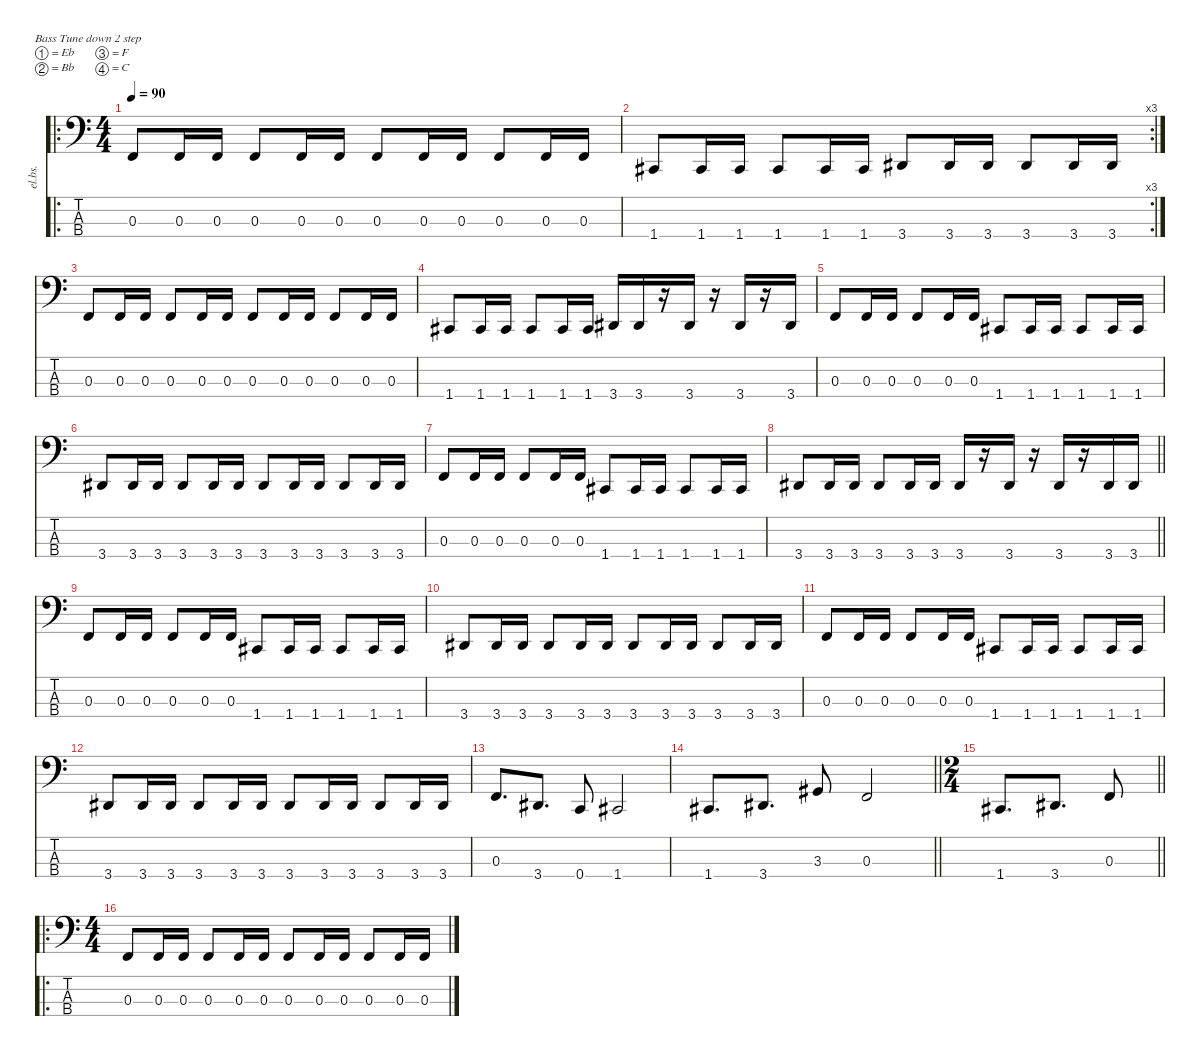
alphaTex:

\defaultSystemsLayout 4
\hideDynamics
\bracketExtendMode nobrackets
\otherSystemsTrackNameOrientation horizontal
\track ("bass" "el.bs.") {instrument electricbassfinger}
\staff {score tabs}
\tuning (Eb2 Bb1 F1 C1)
\ro
\ts (4 4)
\beaming (8 2 2 2 2)
\tempo 90
\clef f4
\ks c
0.3.8{dy f instrument electricbassfinger beam Up} 0.3.16{beam Up} 0.3.16{beam Up} 0.3.8{beam Up} 0.3.16{beam Up} 0.3.16{beam Up} 0.3.8{beam Up} 0.3.16{beam Up} 0.3.16{beam Up} 0.3.8{beam Up} 0.3.16{beam Up} 0.3.16{beam Up} |
\rc 3
1.4{acc #}.8{beam Up} 1.4{acc #}.16{beam Up} 1.4{acc #}.16{beam Up} 1.4{acc #}.8{beam Up} 1.4{acc #}.16{beam Up} 1.4{acc #}.16{beam Up} 3.4{acc #}.8{beam Up} 3.4{acc #}.16{beam Up} 3.4{acc #}.16{beam Up} 3.4{acc #}.8{beam Up} 3.4{acc #}.16{beam Up} 3.4{acc #}.16{beam Up} |
0.3.8{beam Up} 0.3.16{beam Up} 0.3.16{beam Up} 0.3.8{beam Up} 0.3.16{beam Up} 0.3.16{beam Up} 0.3.8{beam Up} 0.3.16{beam Up} 0.3.16{beam Up} 0.3.8{beam Up} 0.3.16{beam Up} 0.3.16{beam Up} |
1.4{acc #}.8{beam Up} 1.4{acc #}.16{beam Up} 1.4{acc #}.16{beam Up} 1.4{acc #}.8{beam Up} 1.4{acc #}.16{beam Up} 1.4{acc #}.16{beam Up} 3.4{acc #}.16{beam Up} 3.4{acc #}.16{beam Up} r.16{beam Up} 3.4{acc #}.16{beam Up} r.16{beam Up} 3.4{acc #}.16{beam Up} r.16{beam Up} 3.4{acc #}.16{beam Up} |
0.3.8{beam Up} 0.3.16{beam Up} 0.3.16{beam Up} 0.3.8{beam Up} 0.3.16{beam Up} 0.3.16{beam Up} 1.4{acc #}.8{beam Up} 1.4{acc #}.16{beam Up} 1.4{acc #}.16{beam Up} 1.4{acc #}.8{beam Up} 1.4{acc #}.16{beam Up} 1.4{acc #}.16{beam Up} |
3.4{acc #}.8{beam Up} 3.4{acc #}.16{beam Up} 3.4{acc #}.16{beam Up} 3.4{acc #}.8{beam Up} 3.4{acc #}.16{beam Up} 3.4{acc #}.16{beam Up} 3.4{acc #}.8{beam Up} 3.4{acc #}.16{beam Up} 3.4{acc #}.16{beam Up} 3.4{acc #}.8{beam Up} 3.4{acc #}.16{beam Up} 3.4{acc #}.16{beam Up} |
0.3.8{beam Up} 0.3.16{beam Up} 0.3.16{beam Up} 0.3.8{beam Up} 0.3.16{beam Up} 0.3.16{beam Up} 1.4{acc #}.8{beam Up} 1.4{acc #}.16{beam Up} 1.4{acc #}.16{beam Up} 1.4{acc #}.8{beam Up} 1.4{acc #}.16{beam Up} 1.4{acc #}.16{beam Up} |
\barLineRight lightlight
3.4{acc #}.8{beam Up} 3.4{acc #}.16{beam Up} 3.4{acc #}.16{beam Up} 3.4{acc #}.8{beam Up} 3.4{acc #}.16{beam Up} 3.4{acc #}.16{beam Up} 3.4{acc #}.16{beam Up} r.16{beam Up} 3.4{acc #}.16{beam Up} r.16{beam Up} 3.4{acc #}.16{beam Up} r.16{beam Up} 3.4{acc #}.16{beam Up} 3.4{acc #}.16{beam Up} |
0.3.8{beam Up} 0.3.16{beam Up} 0.3.16{beam Up} 0.3.8{beam Up} 0.3.16{beam Up} 0.3.16{beam Up} 1.4{acc #}.8{beam Up} 1.4{acc #}.16{beam Up} 1.4{acc #}.16{beam Up} 1.4{acc #}.8{beam Up} 1.4{acc #}.16{beam Up} 1.4{acc #}.16{beam Up} |
3.4{acc #}.8{beam Up} 3.4{acc #}.16{beam Up} 3.4{acc #}.16{beam Up} 3.4{acc #}.8{beam Up} 3.4{acc #}.16{beam Up} 3.4{acc #}.16{beam Up} 3.4{acc #}.8{beam Up} 3.4{acc #}.16{beam Up} 3.4{acc #}.16{beam Up} 3.4{acc #}.8{beam Up} 3.4{acc #}.16{beam Up} 3.4{acc #}.16{beam Up} |
0.3.8{beam Up} 0.3.16{beam Up} 0.3.16{beam Up} 0.3.8{beam Up} 0.3.16{beam Up} 0.3.16{beam Up} 1.4{acc #}.8{beam Up} 1.4{acc #}.16{beam Up} 1.4{acc #}.16{beam Up} 1.4{acc #}.8{beam Up} 1.4{acc #}.16{beam Up} 1.4{acc #}.16{beam Up} |
3.4{acc #}.8{beam Up} 3.4{acc #}.16{beam Up} 3.4{acc #}.16{beam Up} 3.4{acc #}.8{beam Up} 3.4{acc #}.16{beam Up} 3.4{acc #}.16{beam Up} 3.4{acc #}.8{beam Up} 3.4{acc #}.16{beam Up} 3.4{acc #}.16{beam Up} 3.4{acc #}.8{beam Up} 3.4{acc #}.16{beam Up} 3.4{acc #}.16{beam Up} |
0.3.8{d beam Up} 3.4{acc #}.8{d beam Up} 0.4.8{beam Up} 1.4{acc #}.2{beam Up} |
\barLineRight lightlight
1.4{acc #}.8{d beam Up} 3.4{acc #}.8{d beam Up} 3.3{acc #}.8{beam Up} 0.3.2{beam Up} |
\ts (2 4)
\beaming (8 2 2 2 2)
\barLineRight lightlight
1.4{acc #}.8{d beam Up} 3.4{acc #}.8{d beam Up} 0.3.8{beam Up} |
\ro
\ts (4 4)
\beaming (8 2 2 2 2)
0.3.8{beam Up} 0.3.16{beam Up} 0.3.16{beam Up} 0.3.8{beam Up} 0.3.16{beam Up} 0.3.16{beam Up} 0.3.8{beam Up} 0.3.16{beam Up} 0.3.16{beam Up} 0.3.8{beam Up} 0.3.16{beam Up} 0.3.16{beam Up}
